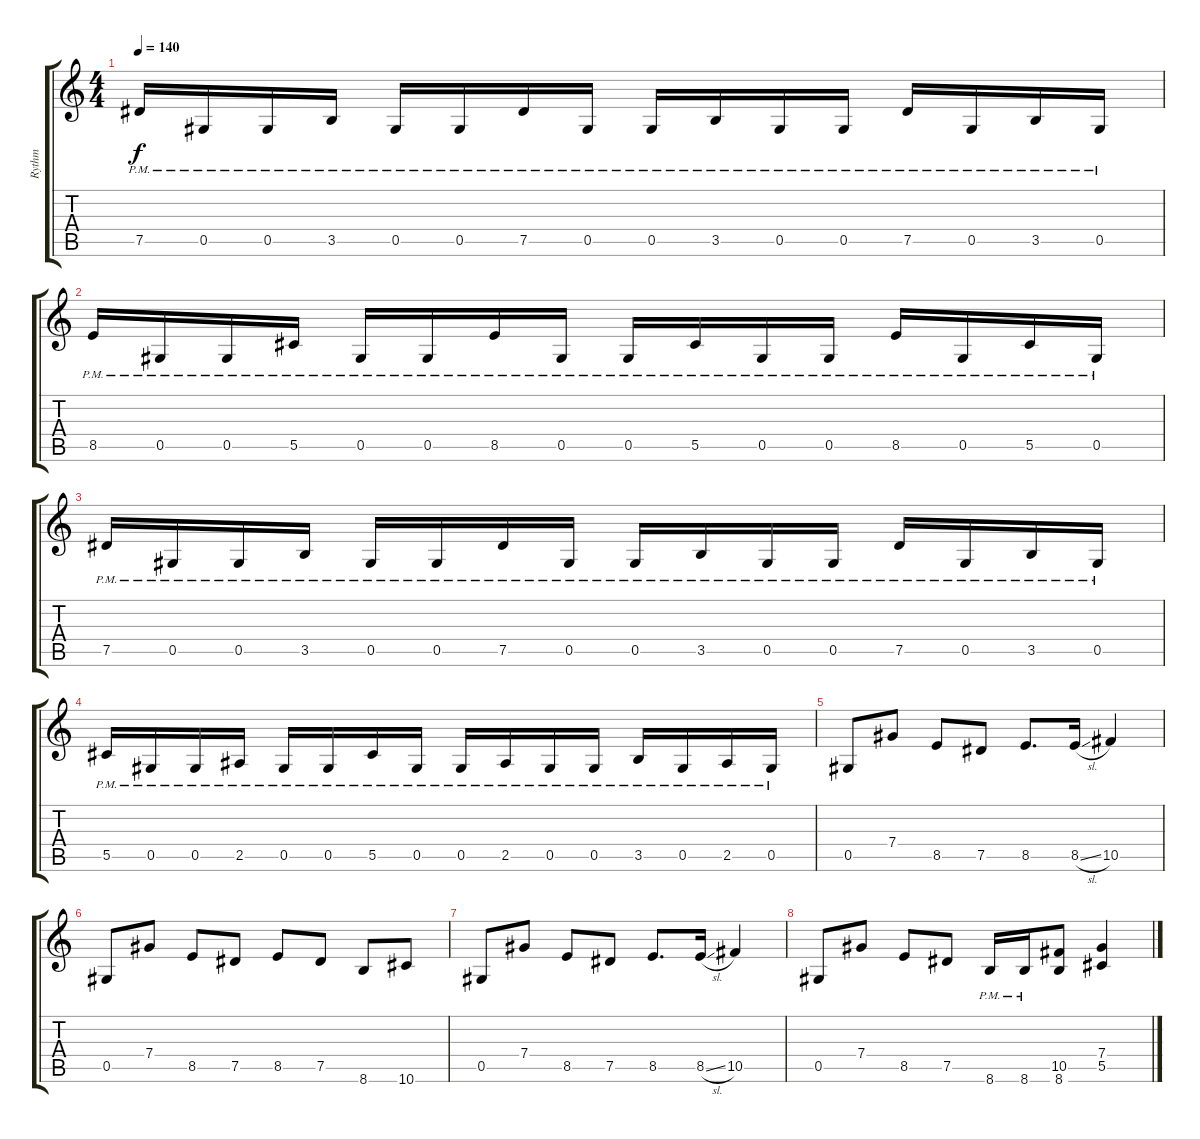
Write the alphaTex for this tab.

\track ("Rythm" "Rythm") {instrument overdrivenguitar}
\staff {score tabs}
\tuning (Eb4 Bb3 Gb3 Db3 Ab2 Eb2) {hide}
\ts (4 4)
\tempo 140
\clef g2
\ks c
7.5{pm}.16{dy f} 0.5{pm}.16 0.5{pm}.16 3.5{pm}.16 0.5{pm}.16 0.5{pm}.16 7.5{pm}.16 0.5{pm}.16 0.5{pm}.16 3.5{pm}.16 0.5{pm}.16 0.5{pm}.16 7.5{pm}.16 0.5{pm}.16 3.5{pm}.16 0.5{pm}.16 |
8.5{pm}.16 0.5{pm}.16 0.5{pm}.16 5.5{pm}.16 0.5{pm}.16 0.5{pm}.16 8.5{pm}.16 0.5{pm}.16 0.5{pm}.16 5.5{pm}.16 0.5{pm}.16 0.5{pm}.16 8.5{pm}.16 0.5{pm}.16 5.5{pm}.16 0.5{pm}.16 |
7.5{pm}.16 0.5{pm}.16 0.5{pm}.16 3.5{pm}.16 0.5{pm}.16 0.5{pm}.16 7.5{pm}.16 0.5{pm}.16 0.5{pm}.16 3.5{pm}.16 0.5{pm}.16 0.5{pm}.16 7.5{pm}.16 0.5{pm}.16 3.5{pm}.16 0.5{pm}.16 |
5.5{pm}.16 0.5{pm}.16 0.5{pm}.16 2.5{pm}.16 0.5{pm}.16 0.5{pm}.16 5.5{pm}.16 0.5{pm}.16 0.5{pm}.16 2.5{pm}.16 0.5{pm}.16 0.5{pm}.16 3.5{pm}.16 0.5{pm}.16 2.5{pm}.16 0.5{pm}.16 |
0.5.8 7.4.8 8.5.8 7.5.8 8.5.8{d} 8.5{sl}.16 10.5.4 |
0.5.8 7.4.8 8.5.8 7.5.8 8.5.8 7.5.8 8.6.8 10.6.8 |
0.5.8 7.4.8 8.5.8 7.5.8 8.5.8{d} 8.5{sl}.16 10.5.4 |
0.5.8 7.4.8 8.5.8 7.5.8 8.6{pm}.16 8.6{pm}.16 (10.5 8.6).8 (7.4 5.5).4
